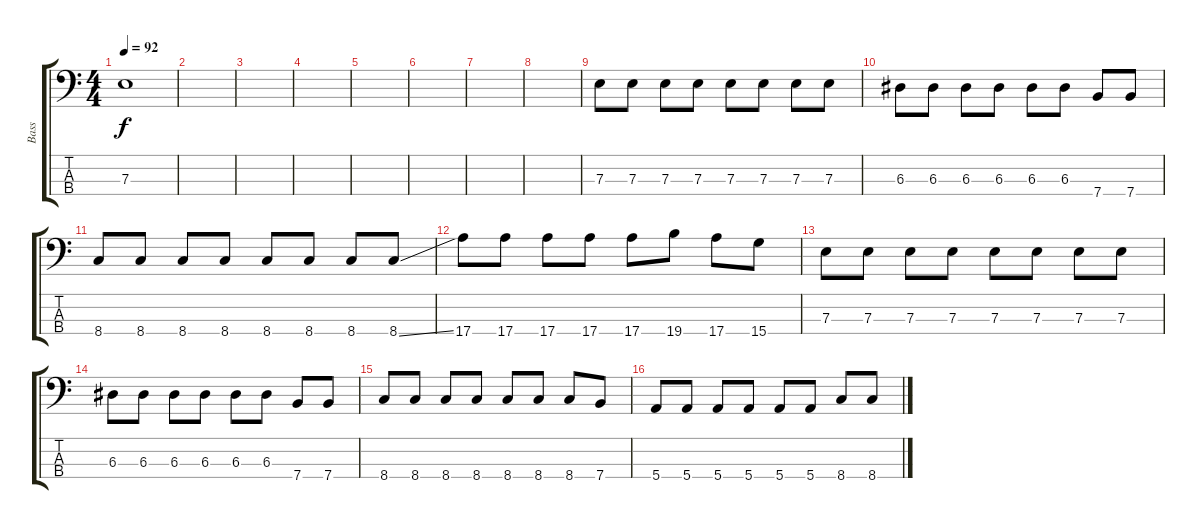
\track ("Bass" "Bass") {instrument electricbassfinger}
\staff {score tabs}
\tuning (G2 D2 A1 E1) {hide}
\ts (4 4)
\tempo 92
\clef f4
\ks c
7.3.1{dy f} |
|
|
|
|
|
|
|
7.3.8 7.3.8 7.3.8 7.3.8 7.3.8 7.3.8 7.3.8 7.3.8 |
6.3.8 6.3.8 6.3.8 6.3.8 6.3.8 6.3.8 7.4.8 7.4.8 |
8.4.8 8.4.8 8.4.8 8.4.8 8.4.8 8.4.8 8.4.8 8.4{ss}.8 |
17.4.8 17.4.8 17.4.8 17.4.8 17.4.8 19.4.8 17.4.8 15.4.8 |
7.3.8 7.3.8 7.3.8 7.3.8 7.3.8 7.3.8 7.3.8 7.3.8 |
6.3.8 6.3.8 6.3.8 6.3.8 6.3.8 6.3.8 7.4.8 7.4.8 |
8.4.8 8.4.8 8.4.8 8.4.8 8.4.8 8.4.8 8.4.8 7.4.8 |
5.4.8 5.4.8 5.4.8 5.4.8 5.4.8 5.4.8 8.4.8 8.4.8
